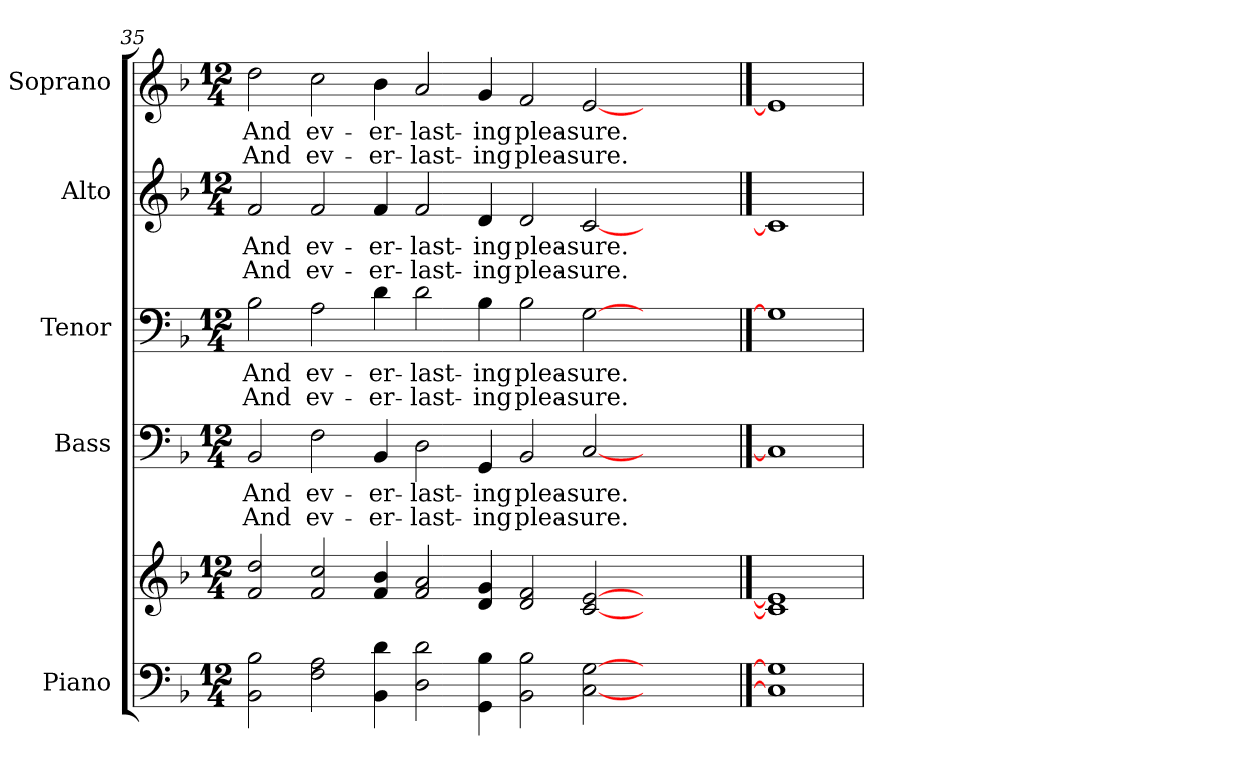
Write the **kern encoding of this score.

**kern	**kern	**kern	**text	**text	**kern	**text	**text	**kern	**text	**text	**kern	**text	**text
*part5	*part5	*part4	*part4	*part4	*part3	*part3	*part3	*part2	*part2	*part2	*part1	*part1	*part1
*staff6	*staff5	*staff4	*staff4	*staff4	*staff3	*staff3	*staff3	*staff2	*staff2	*staff2	*staff1	*staff1	*staff1
*I"Piano	*	*I"Bass	*	*	*I"Tenor	*	*	*I"Alto	*	*	*I"Soprano	*	*
*I'Pno.	*	*I'B.	*	*	*I'T.	*	*	*I'A.	*	*	*I'S.	*	*
!!LO:PB:g=z
*clefF4	*clefG2	*clefF4	*	*	*clefF4	*	*	*clefG2	*	*	*clefG2	*	*
*k[b-]	*k[b-]	*k[b-]	*	*	*k[b-]	*	*	*k[b-]	*	*	*k[b-]	*	*
*d:	*d:	*d:	*	*	*d:	*	*	*d:	*	*	*d:	*	*
*M12/4	*M12/4	*M12/4	*	*	*M12/4	*	*	*M12/4	*	*	*M12/4	*	*
=35	=35	=35	=35	=35	=35	=35	=35	=35	=35	=35	=35	=35	=35
!	!	!	!LO:LY:b:color=#000000	!LO:LY:b:color=#000000	!	!	!	!	!	!	!	!	!
!	!	!	!	!	!	!LO:LY:b:color=#000000	!LO:LY:b:color=#000000	!	!	!	!	!	!
!	!	!	!	!	!	!	!	!	!LO:LY:b:color=#000000	!LO:LY:b:color=#000000	!	!	!
!	!	!	!	!	!	!	!	!	!	!	!	!LO:LY:b:color=#000000	!LO:LY:b:color=#000000
2BB-i\ 2B-i	2fi/ 2ddi	2BB-i/	And	And	2B-i\	And	And	2fi/	And	And	2ddi\	And	And
!	!	!	!LO:LY:b:color=#000000	!LO:LY:b:color=#000000	!	!	!	!	!	!	!	!	!
!	!	!	!	!	!	!LO:LY:b:color=#000000	!LO:LY:b:color=#000000	!	!	!	!	!	!
!	!	!	!	!	!	!	!	!	!LO:LY:b:color=#000000	!LO:LY:b:color=#000000	!	!	!
!	!	!	!	!	!	!	!	!	!	!	!	!LO:LY:b:color=#000000	!LO:LY:b:color=#000000
2Fi\ 2Ai	2fi/ 2cci	2Fi\	ev-	-ev-	2Ai\	ev-	-ev-	2fi/	ev-	-ev-	2cci\	ev-	-ev-
!	!	!	!LO:LY:b:color=#000000	!LO:LY:b:color=#000000	!	!	!	!	!	!	!	!	!
!	!	!	!	!	!	!LO:LY:b:color=#000000	!LO:LY:b:color=#000000	!	!	!	!	!	!
!	!	!	!	!	!	!	!	!	!LO:LY:b:color=#000000	!LO:LY:b:color=#000000	!	!	!
!	!	!	!	!	!	!	!	!	!	!	!	!LO:LY:b:color=#000000	!LO:LY:b:color=#000000
4BB-i\ 4di	4fi/ 4b-i	4BB-i/	-er-	-er-	4di\	-er-	-er-	4fi/	-er-	-er-	4b-i\	-er-	-er-
!	!	!	!LO:LY:b:color=#000000	!LO:LY:b:color=#000000	!	!	!	!	!	!	!	!	!
!	!	!	!	!	!	!LO:LY:b:color=#000000	!LO:LY:b:color=#000000	!	!	!	!	!	!
!	!	!	!	!	!	!	!	!	!LO:LY:b:color=#000000	!LO:LY:b:color=#000000	!	!	!
!	!	!	!	!	!	!	!	!	!	!	!	!LO:LY:b:color=#000000	!LO:LY:b:color=#000000
2Di\ 2di	2fi/ 2ai	2Di\	-last-	-last-	2di\	-last-	-last-	2fi/	-last-	-last-	2ai/	-last-	-last-
!	!	!	!LO:LY:b:color=#000000	!LO:LY:b:color=#000000	!	!	!	!	!	!	!	!	!
!	!	!	!	!	!	!LO:LY:b:color=#000000	!LO:LY:b:color=#000000	!	!	!	!	!	!
!	!	!	!	!	!	!	!	!	!LO:LY:b:color=#000000	!LO:LY:b:color=#000000	!	!	!
!	!	!	!	!	!	!	!	!	!	!	!	!LO:LY:b:color=#000000	!LO:LY:b:color=#000000
4GGi\ 4B-i	4di/ 4gi	4GGi/	-ing	ing	4B-i\	-ing	ing	4di/	-ing	ing	4gi/	-ing	ing
!	!	!	!LO:LY:b:color=#000000	!LO:LY:b:color=#000000	!	!	!	!	!	!	!	!	!
!	!	!	!	!	!	!LO:LY:b:color=#000000	!LO:LY:b:color=#000000	!	!	!	!	!	!
!	!	!	!	!	!	!	!	!	!LO:LY:b:color=#000000	!LO:LY:b:color=#000000	!	!	!
!	!	!	!	!	!	!	!	!	!	!	!	!LO:LY:b:color=#000000	!LO:LY:b:color=#000000
2BB-i\ 2B-i	2di/ 2fi	2BB-i/	plea-	-plea-	2B-i\	plea-	-plea-	2di/	plea-	-plea-	2fi/	plea-	-plea-
!	!	!	!LO:LY:b:color=#000000	!LO:LY:b:color=#000000	!	!	!	!	!	!	!	!	!
!	!	!	!	!	!	!LO:LY:b:color=#000000	!LO:LY:b:color=#000000	!	!	!	!	!	!
!	!	!	!	!	!	!	!	!	!LO:LY:b:color=#000000	!LO:LY:b:color=#000000	!	!	!
!	!	!	!	!	!	!	!	!	!	!	!	!LO:LY:b:color=#000000	!LO:LY:b:color=#000000
[2Ci [2Gi	[2ci [2ei	[2Ci	-sure.	sure.	[2Gi	-sure.	sure.	[2ci	-sure.	sure.	[2ei	-sure.	sure.
1ryy	1ryy	1ryy	.	.	1ryy	.	.	1ryy	.	.	1ryy	.	.
==36	==36	==36	==36	==36	==36	==36	==36	==36	==36	==36	==36	==36	==36
1Ci] 1Gi]	1ci] 1ei]	1Ci]	.	.	1Gi]	.	.	1ci]	.	.	1ei]	.	.
=	=	=	=	=	=	=	=	=	=	=	=	=	=
*-	*-	*-	*-	*-	*-	*-	*-	*-	*-	*-	*-	*-	*-
